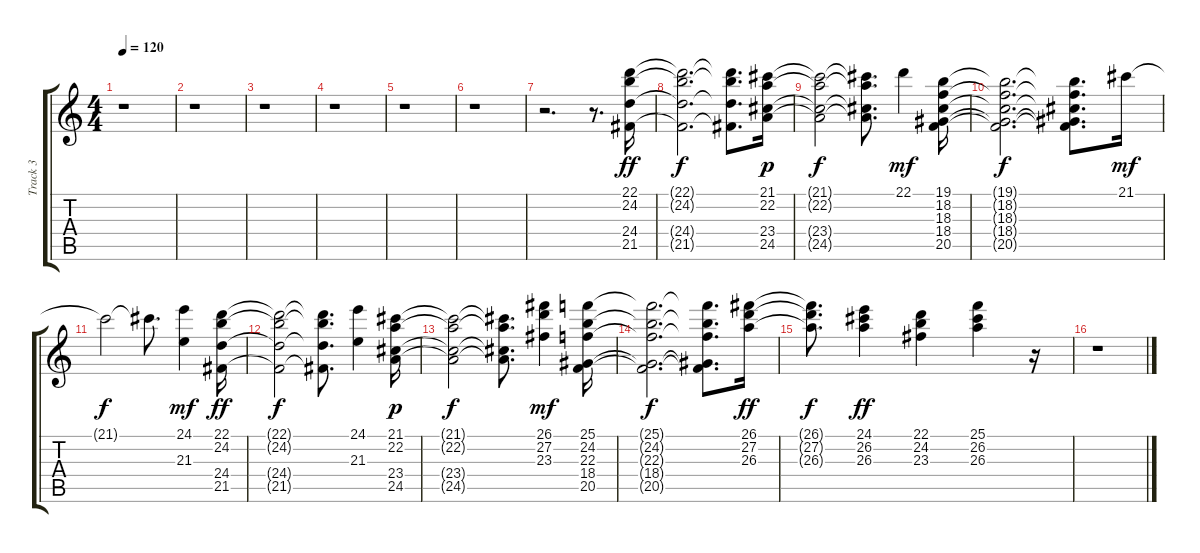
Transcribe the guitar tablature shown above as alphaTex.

\track ("Track 3" "Track 3") {instrument stringensemble2}
\staff {score tabs}
\tuning (E4 B3 G3 D3 A2 E2) {hide}
\ts (4 4)
\tempo 120
\clef g2
\ks c
r.1{dy ff} |
r.1 |
r.1 |
r.1 |
r.1 |
r.1 |
r.2{d} r.8{d} (22.1 24.2 24.4 21.5).16 |
(22.1{t} 24.2{t} 24.4{t} 21.5{t}).2{d dy f} (22.1{t} 24.2{t} 24.4{t} 21.5{t}).8{d} (21.1 22.2 23.4 24.5).16{dy p} |
(21.1{t} 22.2{t} 23.4{t} 24.5{t}).2{dy f} (21.1{t} 22.2{t} 23.4{t} 24.5{t}).8{d} 22.1.4{dy mf} (19.1 18.2 18.3 18.4 20.5).16 |
(19.1{t} 18.2{t} 18.3{t} 18.4{t} 20.5{t}).2{d dy f} (19.1{t} 18.2{t} 18.3{t} 18.4{t} 20.5{t}).8{d} 21.1.16{dy mf} |
21.1{t}.2{dy f} 21.1{t}.8{d} (24.1 21.3).4{dy mf} (22.1 24.2 24.4 21.5).16{dy ff} |
(22.1{t} 24.2{t} 24.4{t} 21.5{t}).2{dy f} (22.1{t} 24.2{t} 24.4{t} 21.5{t}).8{d} (24.1 21.3).4 (21.1 22.2 23.4 24.5).16{dy p} |
(21.1{t} 22.2{t} 23.4{t} 24.5{t}).2{dy f} (21.1{t} 22.2{t} 23.4{t} 24.5{t}).8{d} (26.1 27.2 23.3).4{dy mf} (25.1 24.2 22.3 18.4 20.5).16 |
(25.1{t} 24.2{t} 22.3{t} 18.4{t} 20.5{t}).2{d dy f} (25.1{t} 24.2{t} 22.3{t} 18.4{t} 20.5{t}).8{d} (26.1 27.2 26.3).16{dy ff} |
(26.1{t} 27.2{t} 26.3{t}).8{d dy f} (24.1 26.2 26.3).4{dy ff} (22.1 24.2 23.3).4 (25.1 26.2 26.3).4 r.16 |
r.1
